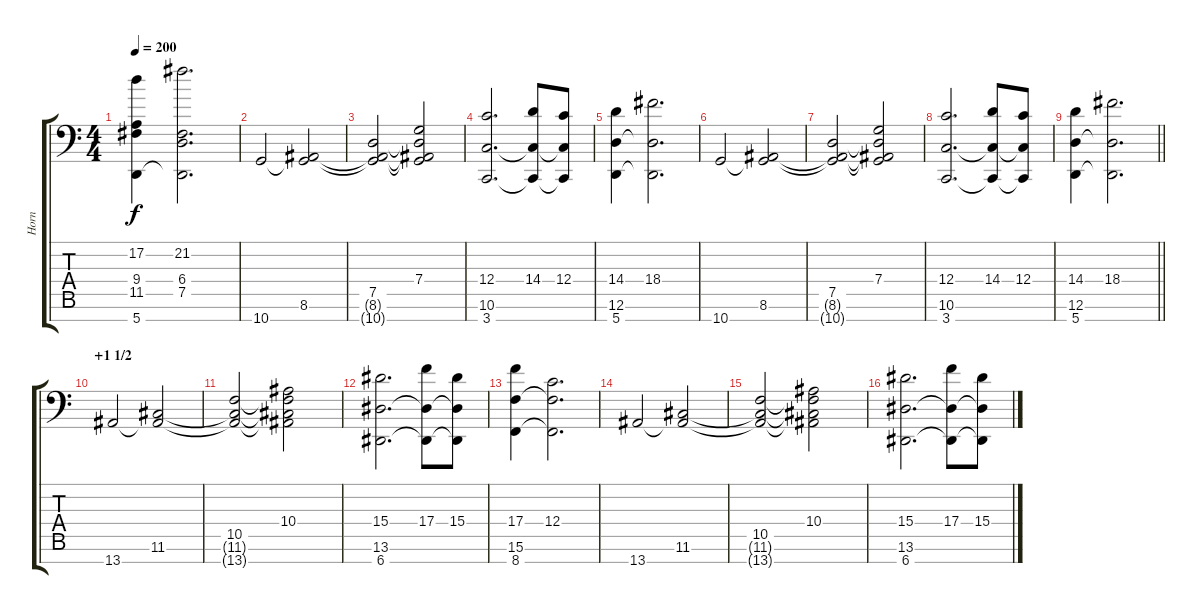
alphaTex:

\track ("Horn" "Horn") {instrument frenchhorn}
\staff {score tabs}
\tuning (D4 A3 F3 C3 G2 D2 A1) {hide}
\ts (4 4)
\tempo 200
\clef f4
\ks c
(17.2 9.4 11.5 5.7).4{dy f} (21.2 6.4 7.5 5.7{t}).2{d} |
10.7.2 (8.6 10.7{t}).2 |
(7.5 8.6{t} 10.7{t}).2 (7.4 7.5{t} 8.6{t} 10.7{t}).2 |
(12.4 10.6 3.7).2{d} (14.4 10.6{t} 3.7{t}).8 (12.4 10.6{t} 3.7{t}).8 |
(14.4 12.6 5.7).4 (18.4 12.6{t} 5.7{t}).2{d} |
10.7.2 (8.6 10.7{t}).2 |
(7.5 8.6{t} 10.7{t}).2 (7.4 7.5{t} 8.6{t} 10.7{t}).2 |
(12.4 10.6 3.7).2{d} (14.4 10.6{t} 3.7{t}).8 (12.4 10.6{t} 3.7{t}).8 |
\barLineRight lightlight
(14.4 12.6 5.7).4 (18.4 12.6{t} 5.7{t}).2{d} |
\section ("" "+1 1/2")
13.7.2 (11.6 13.7{t}).2 |
(10.5 11.6{t} 13.7{t}).2 (10.4 10.5{t} 11.6{t} 13.7{t}).2 |
(15.4 13.6 6.7).2{d} (17.4 13.6{t} 6.7{t}).8 (15.4 13.6{t} 6.7{t}).8 |
(17.4 15.6 8.7).4 (12.4 15.6{t} 8.7{t}).2{d} |
13.7.2 (11.6 13.7{t}).2 |
(10.5 11.6{t} 13.7{t}).2 (10.4 10.5{t} 11.6{t} 13.7{t}).2 |
(15.4 13.6 6.7).2{d} (17.4 13.6{t} 6.7{t}).8 (15.4 13.6{t} 6.7{t}).8
